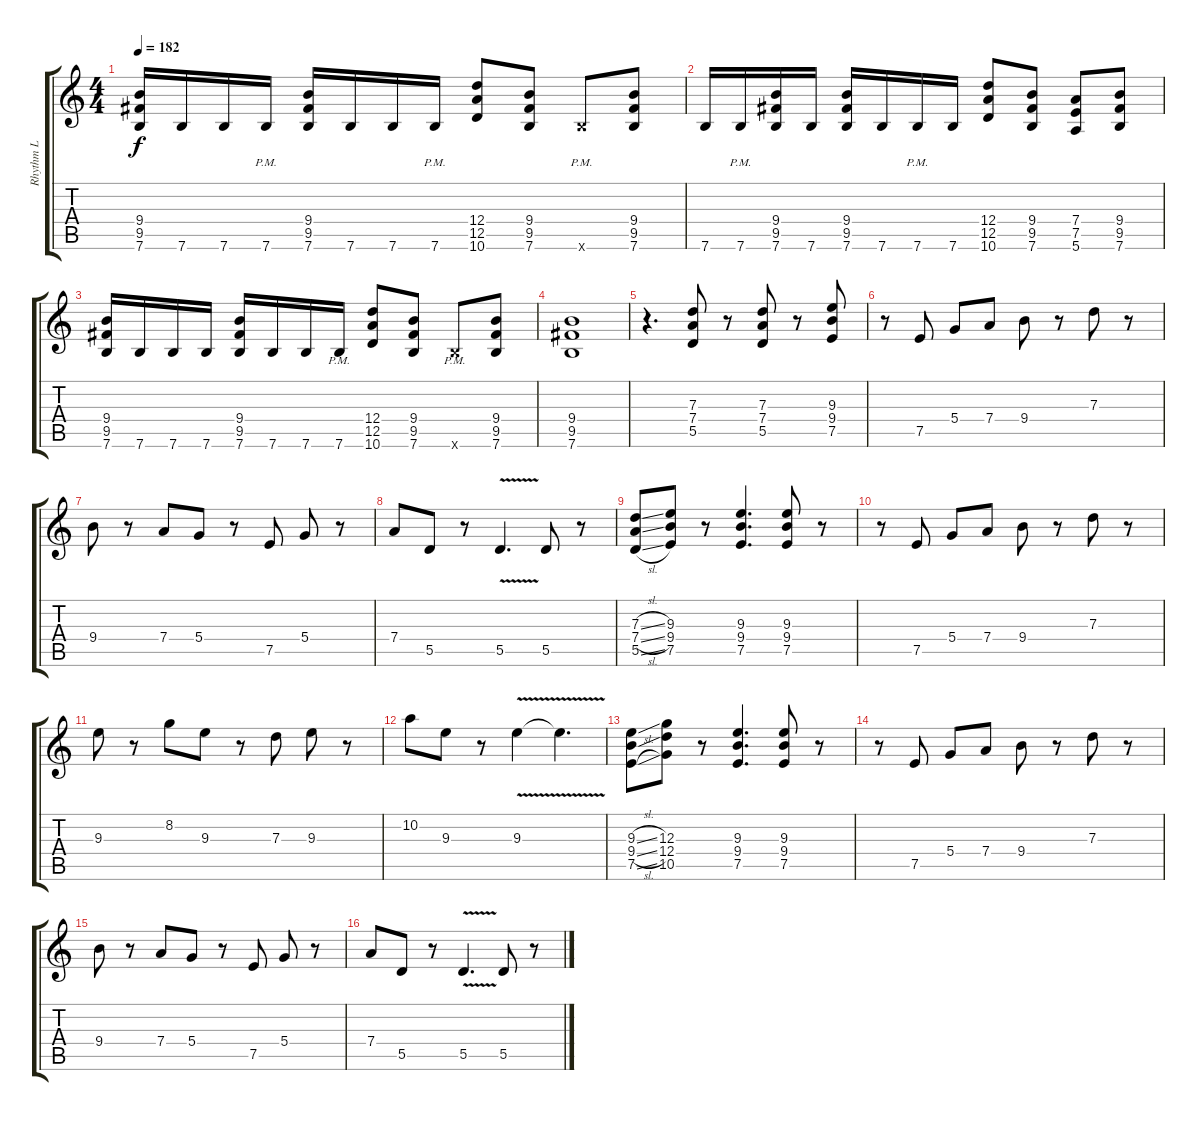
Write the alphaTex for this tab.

\track ("Rhythm L" "Rhythm L") {instrument distortionguitar}
\staff {score tabs}
\tuning (E4 B3 G3 D3 A2 E2) {hide}
\ts (4 4)
\tempo 182
\clef g2
\ks c
(9.4 9.5 7.6).16{dy f} 7.6.16 7.6.16 7.6{pm}.16 (9.4 9.5 7.6).16 7.6.16 7.6.16 7.6{pm}.16 (12.4 12.5 10.6).8 (9.4 9.5 7.6).8 7.6{pm x}.8 (9.4 9.5 7.6).8 |
7.6.16 7.6{pm}.16 (9.4 9.5 7.6).16 7.6.16 (9.4 9.5 7.6).16 7.6.16 7.6{pm}.16 7.6.16 (12.4 12.5 10.6).8 (9.4 9.5 7.6).8 (7.4 7.5 5.6).8 (9.4 9.5 7.6).8 |
(9.4 9.5 7.6).16 7.6.16 7.6.16 7.6.16 (9.4 9.5 7.6).16 7.6.16 7.6.16 7.6{pm}.16 (12.4 12.5 10.6).8 (9.4 9.5 7.6).8 7.6{pm x}.8 (9.4 9.5 7.6).8 |
(9.4 9.5 7.6).1 |
r.4{d} (7.3 7.4 5.5).8 r.8 (7.3 7.4 5.5).8 r.8 (9.3 9.4 7.5).8 |
r.8 7.5.8 5.4.8 7.4.8 9.4.8 r.8 7.3.8 r.8 |
9.4.8 r.8 7.4.8 5.4.8 r.8 7.5.8 5.4.8 r.8 |
7.4.8 5.5.8 r.8 5.5{v}.4{d} 5.5.8 r.8 |
(7.3{sl} 7.4{sl} 5.5{sl}).8 (9.3 9.4 7.5).8 r.8 (9.3 9.4 7.5).4{d} (9.3 9.4 7.5).8 r.8 |
r.8 7.5.8 5.4.8 7.4.8 9.4.8 r.8 7.3.8 r.8 |
9.3.8 r.8 8.2.8 9.3.8 r.8 7.3.8 9.3.8 r.8 |
10.2.8 9.3.8 r.8 9.3{v}.4 9.3{t}.4{d} |
(9.3{sl} 9.4{sl} 7.5{sl}).8 (12.3 12.4 10.5).8 r.8 (9.3 9.4 7.5).4{d} (9.3 9.4 7.5).8 r.8 |
r.8 7.5.8 5.4.8 7.4.8 9.4.8 r.8 7.3.8 r.8 |
9.4.8 r.8 7.4.8 5.4.8 r.8 7.5.8 5.4.8 r.8 |
7.4.8 5.5.8 r.8 5.5{v}.4{d} 5.5.8 r.8
